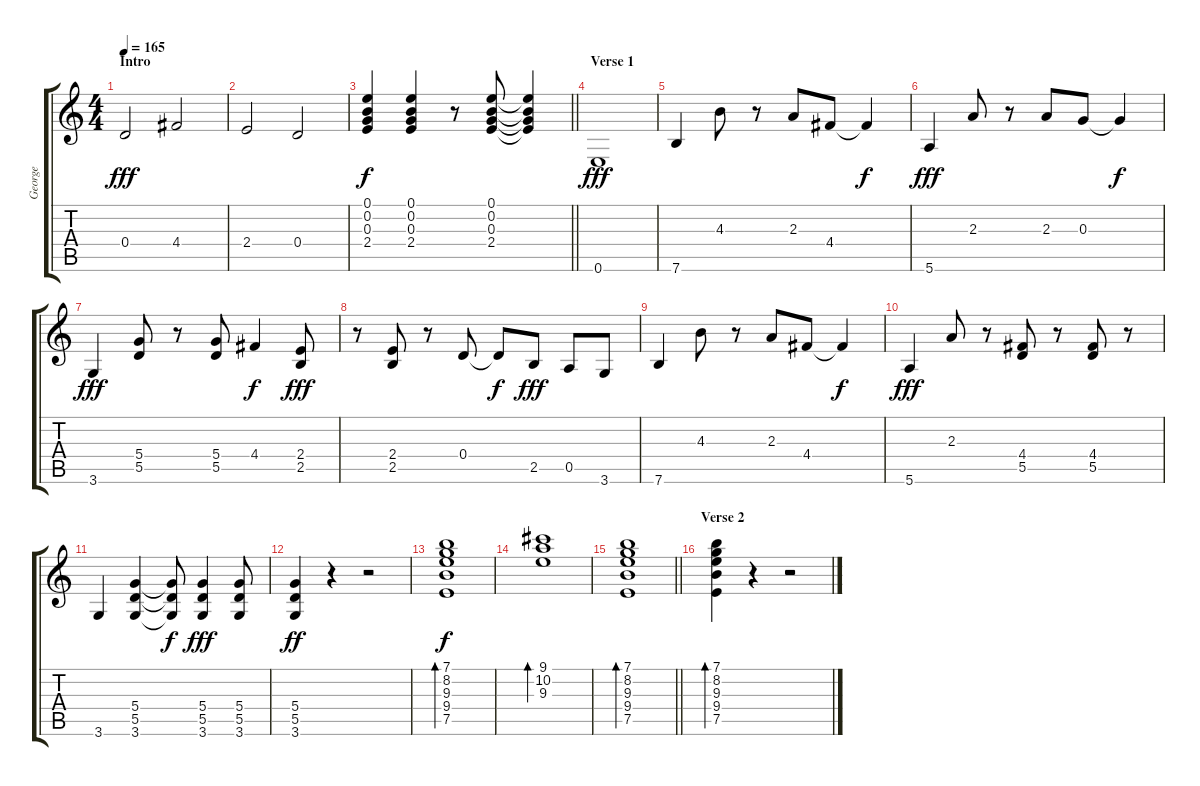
\track ("George" "George") {instrument electricguitarclean}
\staff {score tabs}
\tuning (E4 B3 G3 D3 A2 E2) {hide}
\ts (4 4)
\section ("" "Intro ")
\tempo 165
\clef g2
\ks c
0.4.2{dy fff instrument electricguitarclean} 4.4.2 |
2.4.2 0.4.2 |
\barLineRight lightlight
(0.1 0.2 0.3 2.4).4{dy f} (0.1 0.2 0.3 2.4).4 r.8 (0.1 0.2 0.3 2.4).8 (0.1{t} 0.2{t} 0.3{t} 2.4{t}).4 |
\section ("" "Verse 1")
0.6.1{dy fff} |
7.6.4 4.3.8 r.8 2.3.8 4.4.8 4.4{t}.4{dy f} |
5.6.4{dy fff} 2.3.8 r.8 2.3.8 0.3.8 0.3{t}.4{dy f} |
3.6.4{dy fff} (5.4 5.5).8 r.8 (5.4 5.5).8 4.4.4{dy f} (2.4 2.5).8{dy fff} |
r.8 (2.4 2.5).8 r.8 0.4.8 0.4{t}.8{dy f} 2.5.8{dy fff} 0.5.8 3.6.8 |
7.6.4 4.3.8 r.8 2.3.8 4.4.8 4.4{t}.4{dy f} |
5.6.4{dy fff} 2.3.8 r.8 (4.4 5.5).8 r.8 (4.4 5.5).8 r.8 |
3.6.4 (5.4 5.5 3.6).4 (5.4{t} 5.5{t} 3.6{t}).8{dy f} (5.4 5.5 3.6).4{dy fff} (5.4 5.5 3.6).8 |
(5.4 5.5 3.6).4{dy ff} r.4 r.2 |
(7.1 8.2 9.3 9.4 7.5).1{bd 240 dy f} |
(9.1 10.2 9.3).1{bd 240} |
\barLineRight lightlight
(7.1 8.2 9.3 9.4 7.5).1{bd 240} |
\section ("" "Verse 2")
(7.1 8.2 9.3 9.4 7.5).4{bd 240} r.4 r.2
